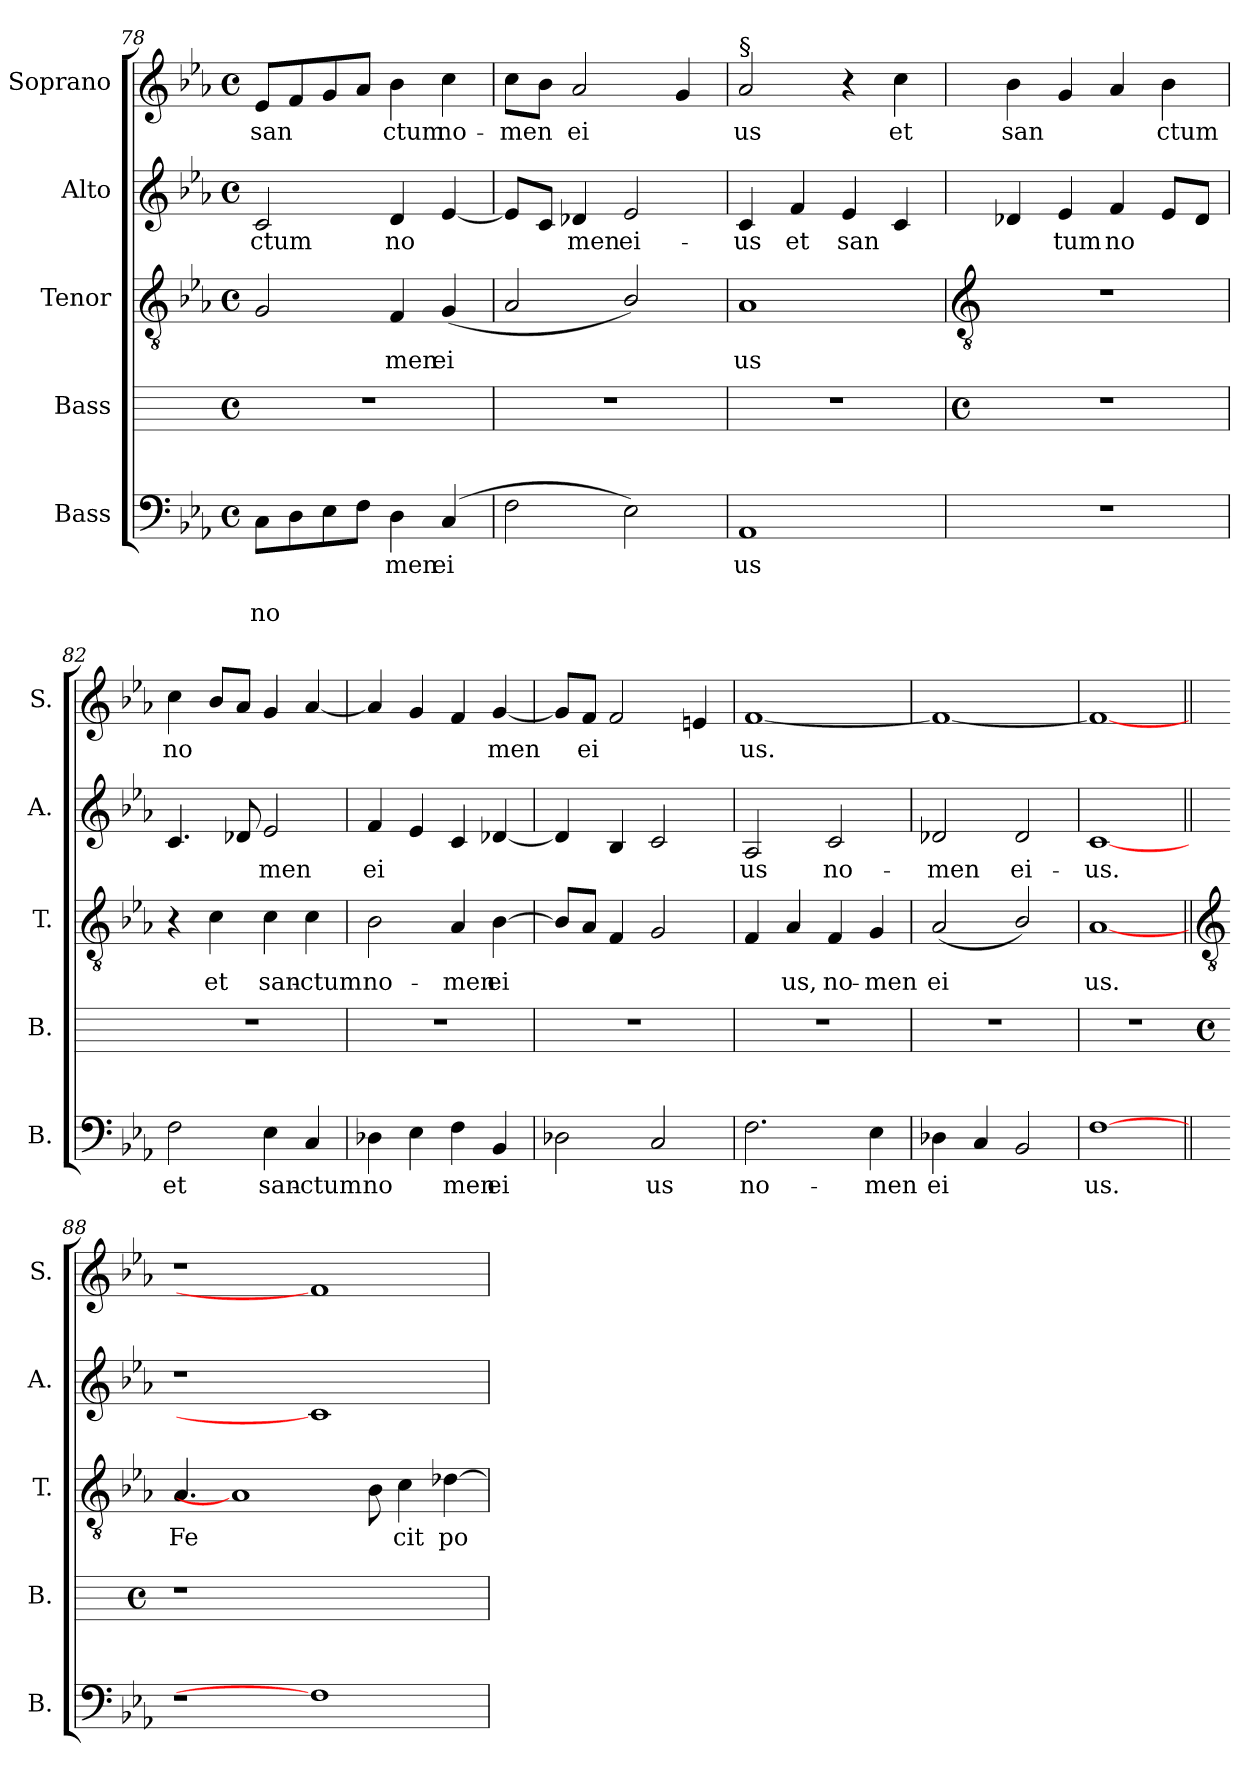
**kern	**text	**text	**text	**kern	**kern	**text	**kern	**text	**kern	**text
*part5	*part5	*part5	*part5	*part4	*part3	*part3	*part2	*part2	*part1	*part1
*staff5	*staff5	*staff5	*staff5	*staff4	*staff3	*staff3	*staff2	*staff2	*staff1	*staff1
*I"Bass	*	*	*	*I"Bass	*I"Tenor	*	*I"Alto	*	*I"Soprano	*
*I'B.	*	*	*	*I'B.	*I'T.	*	*I'A.	*	*I'S.	*
*clefF4	*	*	*	*	*clefGv2	*	*clefG2	*	*clefG2	*
*k[b-e-a-]	*	*	*	*	*k[b-e-a-]	*	*k[b-e-a-]	*	*k[b-e-a-]	*
*E-:	*	*	*	*	*E-:	*	*E-:	*	*E-:	*
*M4/4	*	*	*	*M4/4	*M4/4	*	*M4/4	*	*M4/4	*
*met(c)	*	*	*	*met(c)	*met(c)	*	*met(c)	*	*met(c)	*
=78	=78	=78	=78	=78	=78	=78	=78	=78	=78	=78
!	!	!	!LO:LY:b	!	!	!	!	!LO:LY:b	!	!LO:LY:b
8CL	.	.	no	1r	2G	.	2c	-ctum	8e-L	san
8D	.	.	.	.	.	.	.	.	8f	.
8E-	.	.	.	.	.	.	.	.	8g	.
8FJ	.	.	.	.	.	.	.	.	8a-J	.
!	!LO:LY:b	!	!	!	!	!LO:LY:b	!	!LO:LY:b	!	!LO:LY:b
4D	men	.	.	.	4F	men	4d	no	4b-	ctum
!	!LO:LY:b	!	!	!	!	!LO:LY:b	!	!	!	!LO:LY:b
(>4C	ei	.	.	.	(<4G	ei	[4e-	.	4cc	no-
=79	=79	=79	=79	=79	=79	=79	=79	=79	=79	=79
!	!	!	!	!	!	!	!	!	!	!LO:LY:b
2F	.	.	.	1r	2A-	.	8e-L]	.	8ccL	-men
.	.	.	.	.	.	.	8cJ	.	8b-J	.
!	!	!	!	!	!	!	!	!LO:LY:b	!	!LO:LY:b
.	.	.	.	.	.	.	4d-	men	2a-	ei
!	!	!	!	!	!	!	!	!LO:LY:b	!	!
2E-)	.	.	.	.	2B-/)	.	2e-	ei-	.	.
.	.	.	.	.	.	.	.	.	4g	.
=80	=80	=80	=80	=80	=80	=80	=80	=80	=80	=80
!	!	!	!	!	!	!	!	!	!LO:TX:a:t=§	!
!	!LO:LY:b	!	!	!	!	!LO:LY:b	!	!LO:LY:b	!	!LO:LY:b
1AA-	us	.	.	1r	1A-	us	4c	-us	2a-	us
!	!	!	!	!	!	!	!	!LO:LY:b	!	!
.	.	.	.	.	.	.	4f	et	.	.
!	!	!	!	!	!	!	!	!LO:LY:b	!	!
.	.	.	.	.	.	.	4e-	san	4r	.
!	!	!	!	!	!	!	!	!	!	!LO:LY:b
.	.	.	.	.	.	.	4c	.	4cc	et
!!LO:LB:g=z
=81	=81	=81	=81	=81	=81	=81	=81	=81	=81	=81
*	*	*	*	*	*clefGv2	*	*	*	*	*
*	*	*	*	*M4/4	*	*	*	*	*	*
*	*	*	*	*met(c)	*	*	*	*	*	*
!	!	!	!	!	!	!	!	!	!	!LO:LY:b
1r	.	.	.	1r	1r	.	4d-	.	4b-	san
!	!	!	!	!	!	!	!	!LO:LY:b	!	!
.	.	.	.	.	.	.	4e-	tum	4g	.
!	!	!	!	!	!	!	!	!LO:LY:b	!	!
.	.	.	.	.	.	.	4f	no	4a-	.
!	!	!	!	!	!	!	!	!	!	!LO:LY:b
.	.	.	.	.	.	.	8e-L	.	4b-	ctum
.	.	.	.	.	.	.	8d-J	.	.	.
=82	=82	=82	=82	=82	=82	=82	=82	=82	=82	=82
!	!LO:LY:b	!	!	!	!	!	!	!	!	!LO:LY:b
2F	et	.	.	1r	4r	.	4.c	.	4cc	no
!	!	!	!	!	!	!LO:LY:b	!	!	!	!
.	.	.	.	.	4c	et	.	.	8b-L	.
.	.	.	.	.	.	.	8d-	.	8a-J	.
!	!LO:LY:b	!	!	!	!	!LO:LY:b	!	!LO:LY:b	!	!
4E-	san-	.	.	.	4c	san-	2e-	men	4g	.
!	!LO:LY:b	!	!	!	!	!LO:LY:b	!	!	!	!
4C	-ctum	.	.	.	4c	-ctum	.	.	[4a-	.
=83	=83	=83	=83	=83	=83	=83	=83	=83	=83	=83
!	!LO:LY:b	!	!	!	!	!LO:LY:b	!	!LO:LY:b	!	!
4D-	no	.	.	1r	2B-	no-	4f	ei	4a-]	.
4E-	.	.	.	.	.	.	4e-	.	4g	.
!	!LO:LY:b	!	!	!	!	!LO:LY:b	!	!	!	!
4F	men	.	.	.	4A-	-men	4c	.	4f	.
!	!LO:LY:b	!	!	!	!	!LO:LY:b	!	!	!	!LO:LY:b
4BB-	ei	.	.	.	[4B-	ei	[4d-	.	[4g	men
=84	=84	=84	=84	=84	=84	=84	=84	=84	=84	=84
2D-	.	.	.	1r	8B-L]	.	4d-]	.	8gL]	.
!	!	!	!	!	!	!	!	!	!	!LO:LY:b
.	.	.	.	.	8A-J	.	.	.	8fJ	ei
.	.	.	.	.	4F	.	4B-	.	2f	.
!	!LO:LY:b	!	!	!	!	!	!	!	!	!
2C	us	.	.	.	2G	.	2c	.	.	.
.	.	.	.	.	.	.	.	.	4e	.
=85	=85	=85	=85	=85	=85	=85	=85	=85	=85	=85
!	!LO:LY:b	!	!	!	!	!	!	!LO:LY:b	!	!LO:LY:b
2.F	no-	.	.	1r	4F	.	2A-	us	[1f	us.
!	!	!	!	!	!	!LO:LY:b	!	!	!	!
.	.	.	.	.	4A-	us,	.	.	.	.
!	!	!	!	!	!	!LO:LY:b	!	!LO:LY:b	!	!
.	.	.	.	.	4F	no-	2c	no-	.	.
!	!LO:LY:b	!	!	!	!	!LO:LY:b	!	!	!	!
4E-	-men	.	.	.	4G	-men	.	.	.	.
=86	=86	=86	=86	=86	=86	=86	=86	=86	=86	=86
!	!LO:LY:b	!	!	!	!	!LO:LY:b	!	!LO:LY:b	!	!
4D-X	ei	.	.	1r	(<2A-	ei	2d-	-men	1f_	.
4C	.	.	.	.	.	.	.	.	.	.
!	!	!	!	!	!	!	!	!LO:LY:b	!	!
2BB-	.	.	.	.	2B-/)	.	2d-	ei-	.	.
=87	=87	=87	=87	=87	=87	=87	=87	=87	=87	=87
!	!LO:LY:b	!	!	!	!	!LO:LY:b	!	!LO:LY:b	!	!
[1F	us.	.	.	1r	[1A-	us.	[1c	-us.	1f_	.
!!LO:LB:g=z
=88||	=88||	=88||	=88||	=88	=88||	=88||	=88||	=88||	=88||	=88||
*	*	*	*	*	*clefGv2	*	*	*	*	*
*	*	*	*	*M4/4	*	*	*	*	*	*
*	*	*	*	*met(c)	*	*	*	*	*	*
!	!	!	!	!	!	!LO:LY:b	!	!	!	!
1r	.	.	.	1r	4.A-	Fe	1r	.	1r	.
.	.	.	.	.	1A-]	.	.	.	.	.
1F]	.	.	.	1ryy	.	.	1c]	.	1f]	.
.	.	.	.	.	8B-	.	.	.	.	.
!	!	!	!	!	!	!LO:LY:b	!	!	!	!
.	.	.	.	.	4c	cit	.	.	.	.
!	!	!	!	!	!	!LO:LY:b	!	!	!	!
.	.	.	.	.	[4d-	po	.	.	.	.
=	=	=	=	=	=	=	=	=	=	=
*-	*-	*-	*-	*-	*-	*-	*-	*-	*-	*-
